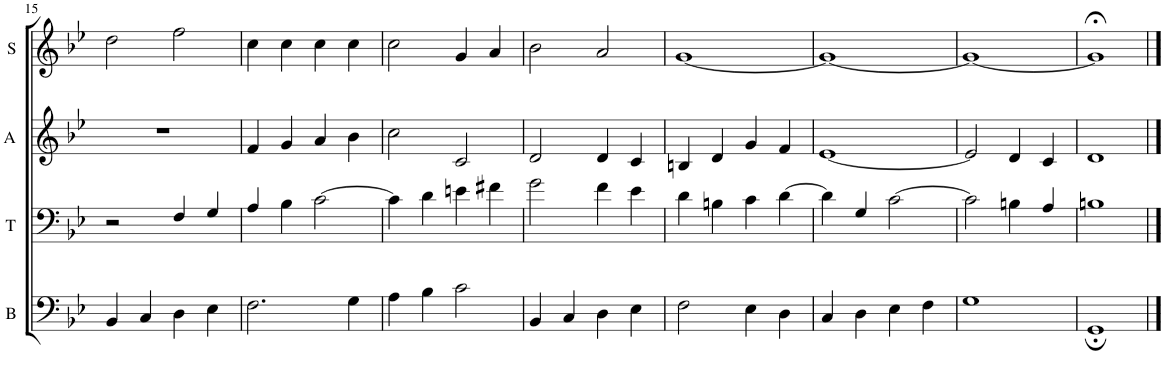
**kern	**kern	**kern	**kern
*part4	*part3	*part2	*part1
*staff4	*staff3	*staff2	*staff1
*I"B	*I"T	*I"A	*I"S
*I'B	*I'T	*I'A	*I'S
!!LO:PB:g=z
*clefF4	*clefF4	*clefG2	*clefG2
*k[b-e-]	*k[b-e-]	*k[b-e-]	*k[b-e-]
*M4/4	*M4/4	*M4/4	*M4/4
=15	=15	=15	=15
4BB-/	2r	1r	2dd\
4C/	.	.	.
4D\	4F/	.	2ff\
4E-\	4G/	.	.
=16	=16	=16	=16
2.F\	4A/	4f/	4cc\
.	4B-\	4g/	4cc\
.	[2c\	4a/	4cc\
4G\	.	4b-\	4cc\
=17	=17	=17	=17
4A\	4c\]	2cc\	2cc\
4B-\	4d\	.	.
2c\	4en\	2c/	4g/
.	4f#X\	.	4a/
=18	=18	=18	=18
4BB-/	2g\	2d/	2b-\
4C/	.	.	.
4D\	4f\	4d/	2a/
4E-\	4e-\	4c/	.
=19	=19	=19	=19
2F\	4d\	4Bn/	[1g
.	4Bn\	4d/	.
4E-\	4c\	4g/	.
4D\	[4d\	4f/	.
=20	=20	=20	=20
4C/	4d\]	[1e-	1g_
4D\	4G/	.	.
4E-\	[2c\	.	.
4F\	.	.	.
=21	=21	=21	=21
1G	2c\]	2e-/]	1g_
.	4Bn\	4d/	.
.	4A/	4c/	.
=22	=22	=22	=22
1GG;	1Bn	1d	1g;<]
==	==	==	==
*-	*-	*-	*-
